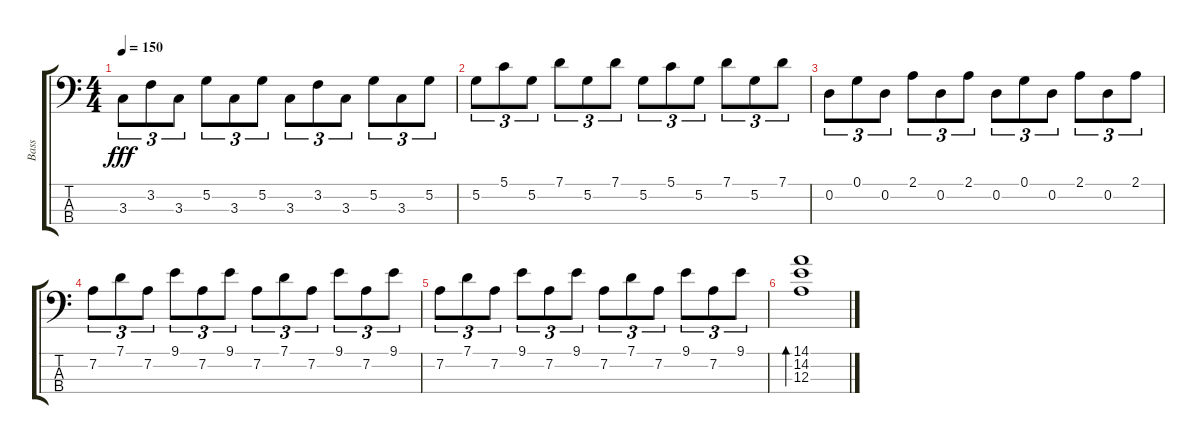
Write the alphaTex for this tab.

\track ("Bass" "Bass") {instrument electricbassfinger}
\staff {score tabs}
\tuning (G2 D2 A1 E1) {hide}
\ts (4 4)
\tempo 150
\clef f4
\ks c
3.3.8{tu (3 2) dy fff} 3.2.8{tu (3 2)} 3.3.8{tu (3 2)} 5.2.8{tu (3 2)} 3.3.8{tu (3 2)} 5.2.8{tu (3 2)} 3.3.8{tu (3 2)} 3.2.8{tu (3 2)} 3.3.8{tu (3 2)} 5.2.8{tu (3 2)} 3.3.8{tu (3 2)} 5.2.8{tu (3 2)} |
5.2.8{tu (3 2)} 5.1.8{tu (3 2)} 5.2.8{tu (3 2)} 7.1.8{tu (3 2)} 5.2.8{tu (3 2)} 7.1.8{tu (3 2)} 5.2.8{tu (3 2)} 5.1.8{tu (3 2)} 5.2.8{tu (3 2)} 7.1.8{tu (3 2)} 5.2.8{tu (3 2)} 7.1.8{tu (3 2)} |
0.2.8{tu (3 2)} 0.1.8{tu (3 2)} 0.2.8{tu (3 2)} 2.1.8{tu (3 2)} 0.2.8{tu (3 2)} 2.1.8{tu (3 2)} 0.2.8{tu (3 2)} 0.1.8{tu (3 2)} 0.2.8{tu (3 2)} 2.1.8{tu (3 2)} 0.2.8{tu (3 2)} 2.1.8{tu (3 2)} |
7.2.8{tu (3 2)} 7.1.8{tu (3 2)} 7.2.8{tu (3 2)} 9.1.8{tu (3 2)} 7.2.8{tu (3 2)} 9.1.8{tu (3 2)} 7.2.8{tu (3 2)} 7.1.8{tu (3 2)} 7.2.8{tu (3 2)} 9.1.8{tu (3 2)} 7.2.8{tu (3 2)} 9.1.8{tu (3 2)} |
7.2.8{tu (3 2)} 7.1.8{tu (3 2)} 7.2.8{tu (3 2)} 9.1.8{tu (3 2)} 7.2.8{tu (3 2)} 9.1.8{tu (3 2)} 7.2.8{tu (3 2)} 7.1.8{tu (3 2)} 7.2.8{tu (3 2)} 9.1.8{tu (3 2)} 7.2.8{tu (3 2)} 9.1.8{tu (3 2)} |
(14.1 14.2 12.3).1{bd 480}
